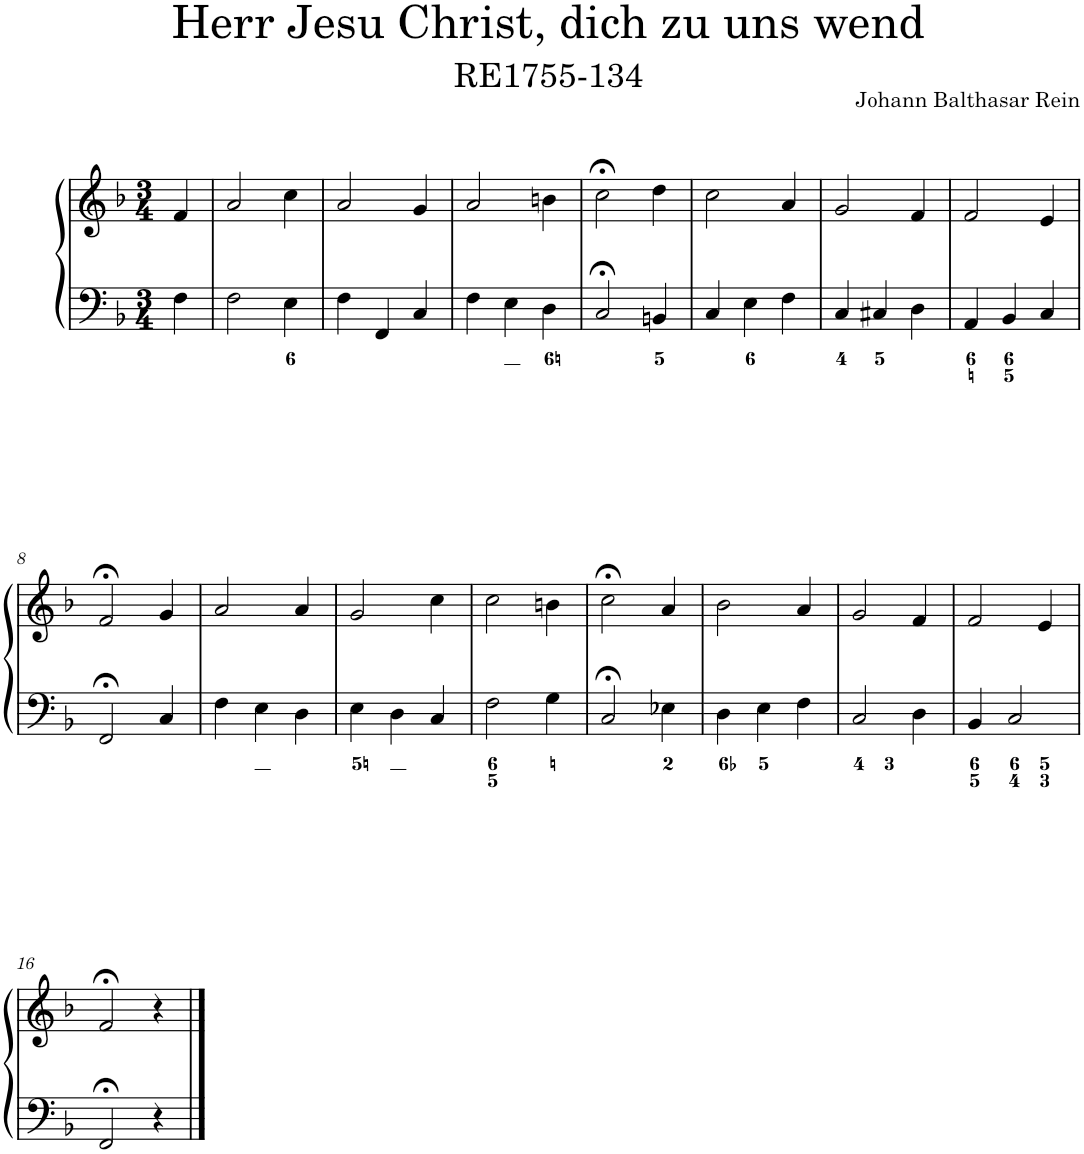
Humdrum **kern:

**kern	**kern
*part1	*part1
*staff2	*staff1
*I"Piano	*
*I'Pno.	*
*clefF4	*clefG2
*k[b-]	*k[b-]
*M3/4	*M3/4
=	=
4F\	4f/
=1	=1
2F\	2a/
4E\	4cc\
=2	=2
4F\	2a/
4FF/	.
4C/	4g/
=3	=3
4F\	2a/
4E\	.
4D\	4bn\
=4	=4
2C;</	2cc;<\
4BBn/	4dd\
=5	=5
4C/	2cc\
4E\	.
4F\	4a/
=6	=6
4C/	2g/
4C#X/	.
4D\	4f/
=7	=7
4AA/	2f/
4BB-/	.
4C/	4e/
!!LO:LB:g=z
=8	=8
2FF;</	2f;</
4C/	4g/
=9	=9
4F\	2a/
4E\	.
4D\	4a/
=10	=10
4E\	2g/
4D\	.
4C/	4cc\
=11	=11
2F\	2cc\
4G\	4bn\
=12	=12
2C;</	2cc;<\
4E-X\	4a/
=13	=13
4D\	2b-\
4E\	.
4F\	4a/
=14	=14
2C/	2g/
4D\	4f/
=15	=15
4BB-/	2f/
2C/	.
.	4e/
!!LO:LB:g=z
=16	=16
2FF;</	2f;</
4r	4r
==	==
*-	*-
